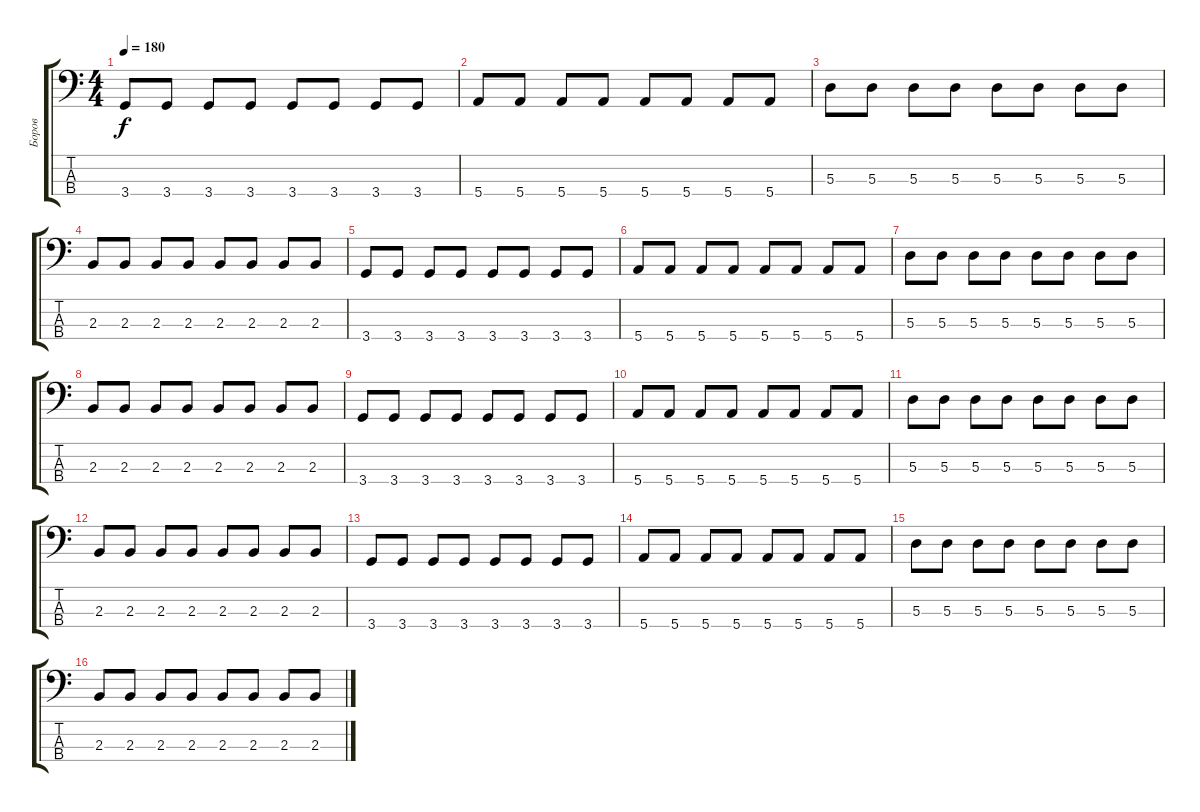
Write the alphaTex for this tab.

\track ("Боров" "Боров") {instrument electricbasspick}
\staff {score tabs}
\tuning (G2 D2 A1 E1) {hide}
\ts (4 4)
\tempo 180
\clef f4
\ks c
3.4.8{dy f} 3.4.8 3.4.8 3.4.8 3.4.8 3.4.8 3.4.8 3.4.8 |
5.4.8 5.4.8 5.4.8 5.4.8 5.4.8 5.4.8 5.4.8 5.4.8 |
5.3.8 5.3.8 5.3.8 5.3.8 5.3.8 5.3.8 5.3.8 5.3.8 |
2.3.8 2.3.8 2.3.8 2.3.8 2.3.8 2.3.8 2.3.8 2.3.8 |
3.4.8 3.4.8 3.4.8 3.4.8 3.4.8 3.4.8 3.4.8 3.4.8 |
5.4.8 5.4.8 5.4.8 5.4.8 5.4.8 5.4.8 5.4.8 5.4.8 |
5.3.8 5.3.8 5.3.8 5.3.8 5.3.8 5.3.8 5.3.8 5.3.8 |
2.3.8 2.3.8 2.3.8 2.3.8 2.3.8 2.3.8 2.3.8 2.3.8 |
3.4.8 3.4.8 3.4.8 3.4.8 3.4.8 3.4.8 3.4.8 3.4.8 |
5.4.8 5.4.8 5.4.8 5.4.8 5.4.8 5.4.8 5.4.8 5.4.8 |
5.3.8 5.3.8 5.3.8 5.3.8 5.3.8 5.3.8 5.3.8 5.3.8 |
2.3.8 2.3.8 2.3.8 2.3.8 2.3.8 2.3.8 2.3.8 2.3.8 |
3.4.8 3.4.8 3.4.8 3.4.8 3.4.8 3.4.8 3.4.8 3.4.8 |
5.4.8 5.4.8 5.4.8 5.4.8 5.4.8 5.4.8 5.4.8 5.4.8 |
5.3.8 5.3.8 5.3.8 5.3.8 5.3.8 5.3.8 5.3.8 5.3.8 |
2.3.8 2.3.8 2.3.8 2.3.8 2.3.8 2.3.8 2.3.8 2.3.8
